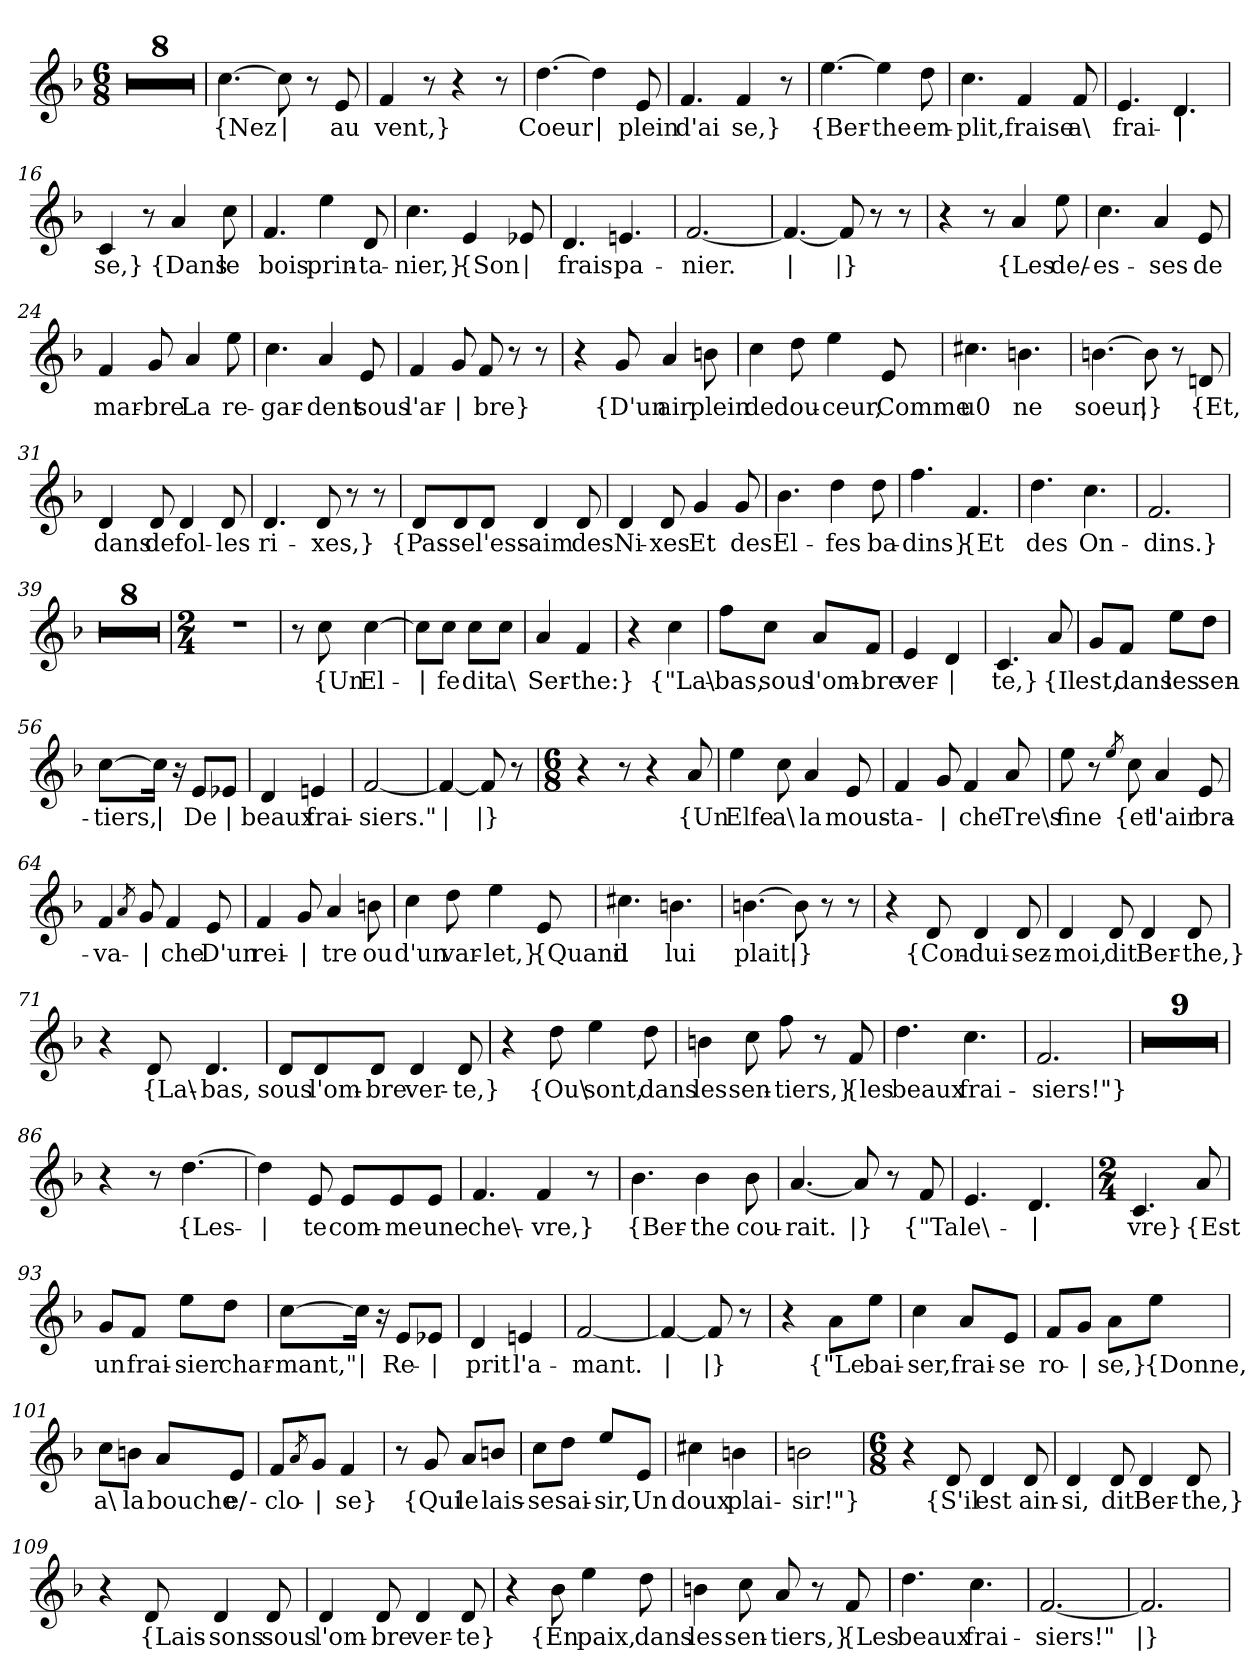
**kern	**text
*part1	*part1
*staff1	*staff1
*clefG2	*
*k[b-]	*
*M6/8	*
=1	=1
2.r	.
=2	=2
2.r	.
=3	=3
2.r	.
=4	=4
2.r	.
=5	=5
2.r	.
=6	=6
2.r	.
=7	=7
2.r	.
=8	=8
2.r	.
=9	=9
!	!LO:LY:b
[4.cc\	{Nez
!	!LO:LY:b
8cc\]	|
8r	.
!	!LO:LY:b
8e/	au
=10	=10
!	!LO:LY:b
4f/	vent,}
8r	.
4r	.
8r	.
=11	=11
!	!LO:LY:b
[4.dd\	Coeur
!	!LO:LY:b
4dd\]	|
!	!LO:LY:b
8e/	plein
=12	=12
!	!LO:LY:b
4.f/	d'ai
!	!LO:LY:b
4f/	se,}
8r	.
!!LO:LB:g=z
=13	=13
!	!LO:LY:b
[4.ee\	{Ber-
!	!LO:LY:b
4ee\]	-the
!	!LO:LY:b
8dd\	em-
=14	=14
!	!LO:LY:b
4.cc\	-plit,
!	!LO:LY:b
4f/	fraise
!	!LO:LY:b
8f/	a\
=15	=15
!	!LO:LY:b
4.e/	frai-
!	!LO:LY:b
4.d/	|
=16	=16
!	!LO:LY:b
4c/	-se,}
8r	.
!	!LO:LY:b
4a/	{Dans
!	!LO:LY:b
8cc\	le
=17	=17
!	!LO:LY:b
4.f/	bois
!	!LO:LY:b
4ee\	prin-
!	!LO:LY:b
8d/	-ta-
=18	=18
!	!LO:LY:b
4.cc\	-nier,}
!	!LO:LY:b
4e/	{Son
!	!LO:LY:b
8e-X/	|
=19	=19
!	!LO:LY:b
4.d/	frais
!	!LO:LY:b
4.en/	pa-
!!LO:LB:g=z
=20	=20
!	!LO:LY:b
[2.f/	-nier.
=21	=21
!	!LO:LY:b
4.f/_	|
!	!LO:LY:b
8f/]	|}
8r	.
8r	.
=22	=22
4r	.
8r	.
!	!LO:LY:b
4a/	{Les
!	!LO:LY:b
8ee\	de/-
=23	=23
!	!LO:LY:b
4.cc\	-es-
!	!LO:LY:b
4a/	-ses
!	!LO:LY:b
8e/	de
=24	=24
!	!LO:LY:b
4f/	mar-
!	!LO:LY:b
8g/	-bre
!	!LO:LY:b
4a/	La
!	!LO:LY:b
8ee\	re-
=25	=25
!	!LO:LY:b
4.cc\	-gar-
!	!LO:LY:b
4a/	-dent
!	!LO:LY:b
8e/	sous
=26	=26
!	!LO:LY:b
4f/	l'ar-
!	!LO:LY:b
8g/	|
!	!LO:LY:b
8f/	-bre}
8r	.
8r	.
!!LO:LB:g=z
=27	=27
4r	.
!	!LO:LY:b
8g/	{D'un
!	!LO:LY:b
4a/	air
!	!LO:LY:b
8bn\	plein
=28	=28
!	!LO:LY:b
4cc\	de
!	!LO:LY:b
8dd\	dou-
!	!LO:LY:b
4ee\	-ceur,
!	!LO:LY:b
8e/	Comme
=29	=29
!	!LO:LY:b
4.cc#X\	u0
!	!LO:LY:b
4.bn\	-ne
=30	=30
!	!LO:LY:b
[4.bn\	soeur,
!	!LO:LY:b
8b\]	|}
8r	.
!	!LO:LY:b
8dn/	{Et,
=31	=31
!	!LO:LY:b
4d/	dans
!	!LO:LY:b
8d/	de
!	!LO:LY:b
4d/	fol-
!	!LO:LY:b
8d/	-les
=32	=32
!	!LO:LY:b
4.d/	ri-
!	!LO:LY:b
8d/	-xes,}
8r	.
8r	.
!!LO:LB:g=z
=33	=33
!	!LO:LY:b
8d/L	{Pas-
!	!LO:LY:b
8d/	-se
!	!LO:LY:b
8d/J	l'ess-
!	!LO:LY:b
4d/	-aim
!	!LO:LY:b
8d/	des
=34	=34
!	!LO:LY:b
4d/	Ni-
!	!LO:LY:b
8d/	-xes
!	!LO:LY:b
4g/	Et
!	!LO:LY:b
8g/	des
=35	=35
!	!LO:LY:b
4.b-\	El-
!	!LO:LY:b
4dd\	-fes
!	!LO:LY:b
8dd\	ba-
=36	=36
!	!LO:LY:b
4.ff\	-dins}
!	!LO:LY:b
4.f/	{Et
=37	=37
!	!LO:LY:b
4.dd\	des
!	!LO:LY:b
4.cc\	On-
=38	=38
!	!LO:LY:b
2.f/	-dins.}
=39	=39
2.r	.
=40	=40
2.r	.
=41	=41
2.r	.
!!LO:LB:g=z
=42	=42
2.r	.
=43	=43
2.r	.
=44	=44
2.r	.
=45	=45
2.r	.
=46	=46
2.r	.
=47	=47
*M2/4	*
2r	.
=48	=48
8r	.
!	!LO:LY:b
8cc\	{Un
!	!LO:LY:b
[4cc\	El-
=49	=49
!	!LO:LY:b
8cc\L]	|
!	!LO:LY:b
8cc\J	-fe
!	!LO:LY:b
8cc\L	dit
!	!LO:LY:b
8cc\J	a\
=50	=50
!	!LO:LY:b
4a/	Ser-
!	!LO:LY:b
4f/	-the:}
=51	=51
4r	.
!	!LO:LY:b
4cc\	{"La\-
=52	=52
!	!LO:LY:b
8ff\L	-bas,
!	!LO:LY:b
8cc\J	sous
!	!LO:LY:b
8a/L	l'om-
!	!LO:LY:b
8f/J	-bre
=53	=53
!	!LO:LY:b
4e/	ver-
!	!LO:LY:b
4d/	|
!!LO:LB:g=z
=54	=54
!	!LO:LY:b
4.c/	-te,}
!	!LO:LY:b
8a/	{Il
=55	=55
!	!LO:LY:b
8g/L	est,
!	!LO:LY:b
8f/J	dans
!	!LO:LY:b
8ee\L	les
!	!LO:LY:b
8dd\J	sen-
=56	=56
!	!LO:LY:b
[8cc\L	-tiers,
!	!LO:LY:b
16cc\Jk]	|
16r	.
!	!LO:LY:b
8e/L	De
!	!LO:LY:b
8e-X/J	|
=57	=57
!	!LO:LY:b
4d/	beaux
!	!LO:LY:b
4en/	frai-
=58	=58
!	!LO:LY:b
[2f/	-siers."
=59	=59
!	!LO:LY:b
4f/_	|
!	!LO:LY:b
8f/]	|}
8r	.
=60	=60
*M6/8	*
4r	.
8r	.
4r	.
!	!LO:LY:b
8a/	{Un
=61	=61
!	!LO:LY:b
4ee\	Elfe
!	!LO:LY:b
8cc\	a\
!	!LO:LY:b
4a/	la
!	!LO:LY:b
8e/	mous-
!!LO:LB:g=z
=62	=62
!	!LO:LY:b
4f/	-ta-
!	!LO:LY:b
8g/	|
!	!LO:LY:b
4f/	-che
!	!LO:LY:b
8a/	Tre\s
=63	=63
!	!LO:LY:b
8ee\	fine
8r	.
8qee/	.
!	!LO:LY:b
8cc\	{et
!	!LO:LY:b
4a/	l'air
!	!LO:LY:b
8e/	bra-
=64	=64
!	!LO:LY:b
4f/	-va-
8qa/	.
!	!LO:LY:b
8g/	|
!	!LO:LY:b
4f/	-che
!	!LO:LY:b
8e/	D'un
=65	=65
!	!LO:LY:b
4f/	rei-
!	!LO:LY:b
8g/	|
!	!LO:LY:b
4a/	-tre
!	!LO:LY:b
8bn\	ou
=66	=66
!	!LO:LY:b
4cc\	d'un
!	!LO:LY:b
8dd\	var-
!	!LO:LY:b
4ee\	-let,}
!	!LO:LY:b
8e/	{Quand
=67	=67
!	!LO:LY:b
4.cc#X\	il
!	!LO:LY:b
4.bn\	lui
!!LO:LB:g=z
=68	=68
!	!LO:LY:b
[4.bn\	plait.
!	!LO:LY:b
8b\]	|}
8r	.
8r	.
=69	=69
4r	.
!	!LO:LY:b
8d/	{Con-
!	!LO:LY:b
4d/	-dui-
!	!LO:LY:b
8d/	-sez-
=70	=70
!	!LO:LY:b
4d/	-moi,
!	!LO:LY:b
8d/	dit
!	!LO:LY:b
4d/	Ber-
!	!LO:LY:b
8d/	-the,}
=71	=71
4r	.
!	!LO:LY:b
8d/	{La\-
!	!LO:LY:b
4.d/	-bas,
=72	=72
!	!LO:LY:b
8d/L	sous
!	!LO:LY:b
8d/	l'om-
!	!LO:LY:b
8d/J	-bre
!	!LO:LY:b
4d/	ver-
!	!LO:LY:b
8d/	-te,}
!!LO:LB:g=z
=73	=73
4r	.
!	!LO:LY:b
8dd\	{Ou\
!	!LO:LY:b
4ee\	sont,
!	!LO:LY:b
8dd\	dans
=74	=74
!	!LO:LY:b
4bn\	les
!	!LO:LY:b
8cc\	sen-
!	!LO:LY:b
8ff\	-tiers,}
8r	.
!	!LO:LY:b
8f/	{les
=75	=75
!	!LO:LY:b
4.dd\	beaux
!	!LO:LY:b
4.cc\	frai-
=76	=76
!	!LO:LY:b
2.f/	-siers!"}
=77	=77
2.r	.
=78	=78
2.r	.
=79	=79
2.r	.
=80	=80
2.r	.
=81	=81
2.r	.
=82	=82
2.r	.
=83	=83
2.r	.
!!LO:PB:g=z
=84	=84
2.r	.
=85	=85
2.r	.
=86	=86
4r	.
8r	.
!	!LO:LY:b
[4.dd\	{Les-
=87	=87
!	!LO:LY:b
4dd\]	|
!	!LO:LY:b
8e/	-te
!	!LO:LY:b
8e/L	com-
!	!LO:LY:b
8e/	-me
!	!LO:LY:b
8e/J	une
=88	=88
!	!LO:LY:b
4.f/	che\-
!	!LO:LY:b
4f/	-vre,}
8r	.
=89	=89
!	!LO:LY:b
4.b-\	{Ber-
!	!LO:LY:b
4b-\	-the
!	!LO:LY:b
8b-\	cou-
=90	=90
!	!LO:LY:b
[4.a/	-rait.
!	!LO:LY:b
8a/]	|}
8r	.
!	!LO:LY:b
8f/	{"Ta
=91	=91
!	!LO:LY:b
4.e/	le\-
!	!LO:LY:b
4.d/	|
!!LO:LB:g=z
=92	=92
*M2/4	*
!	!LO:LY:b
4.c/	-vre}
!	!LO:LY:b
8a/	{Est
=93	=93
!	!LO:LY:b
8g/L	un
!	!LO:LY:b
8f/J	frai-
!	!LO:LY:b
8ee\L	-sier
!	!LO:LY:b
8dd\J	char-
=94	=94
!	!LO:LY:b
[8cc\L	-mant,"
!	!LO:LY:b
16cc\Jk]	|
16r	.
!	!LO:LY:b
8e/L	Re-
!	!LO:LY:b
8e-X/J	|
=95	=95
!	!LO:LY:b
4d/	-prit
!	!LO:LY:b
4en/	l'a-
=96	=96
!	!LO:LY:b
[2f/	-mant.
=97	=97
!	!LO:LY:b
4f/_	|
!	!LO:LY:b
8f/]	|}
8r	.
=98	=98
4r	.
!	!LO:LY:b
8a\L	{"Le
!	!LO:LY:b
8ee\J	bai-
=99	=99
!	!LO:LY:b
4cc\	-ser,
!	!LO:LY:b
8a/L	frai-
!	!LO:LY:b
8e/J	-se
!!LO:LB:g=z
=100	=100
!	!LO:LY:b
8f/L	ro-
!	!LO:LY:b
8g/J	|
!	!LO:LY:b
8a\L	-se,}
!	!LO:LY:b
8ee\J	{Donne,
=101	=101
!	!LO:LY:b
8cc\L	a\
!	!LO:LY:b
8bn\J	la
!	!LO:LY:b
8a/L	bouche
!	!LO:LY:b
8e/J	e/-
=102	=102
!	!LO:LY:b
8f/L	-clo-
8qa/	.
!	!LO:LY:b
8g/J	|
!	!LO:LY:b
4f/	-se}
=103	=103
8r	.
!	!LO:LY:b
8g/	{Qui
!	!LO:LY:b
8a/L	le
!	!LO:LY:b
8bn/J	lais-
=104	=104
!	!LO:LY:b
8cc\L	-se
!	!LO:LY:b
8dd\J	sai-
!	!LO:LY:b
8ee/L	-sir,
!	!LO:LY:b
8e/J	Un
=105	=105
!	!LO:LY:b
4cc#X\	doux
!	!LO:LY:b
4bn\	plai-
=106	=106
!	!LO:LY:b
2bn\	-sir!"}
!!LO:LB:g=z
=107	=107
*M6/8	*
4r	.
!	!LO:LY:b
8d/	{S'il
!	!LO:LY:b
4d/	est
!	!LO:LY:b
8d/	ain-
=108	=108
!	!LO:LY:b
4d/	-si,
!	!LO:LY:b
8d/	dit
!	!LO:LY:b
4d/	Ber-
!	!LO:LY:b
8d/	-the,}
=109	=109
4r	.
!	!LO:LY:b
8d/	{Lais-
!	!LO:LY:b
4d/	-sons
!	!LO:LY:b
8d/	sous
=110	=110
!	!LO:LY:b
4d/	l'om-
!	!LO:LY:b
8d/	-bre
!	!LO:LY:b
4d/	ver-
!	!LO:LY:b
8d/	-te}
=111	=111
4r	.
!	!LO:LY:b
8b-\	{En
!	!LO:LY:b
4ee\	paix,
!	!LO:LY:b
8dd\	dans
!!LO:LB:g=z
=112	=112
!	!LO:LY:b
4bn\	les
!	!LO:LY:b
8cc\	sen-
!	!LO:LY:b
8a/	-tiers,}
8r	.
!	!LO:LY:b
8f/	{Les
=113	=113
!	!LO:LY:b
4.dd\	beaux
!	!LO:LY:b
4.cc\	frai-
=114	=114
!	!LO:LY:b
[2.f/	-siers!"
=115	=115
!	!LO:LY:b
2.f/]	|}
=	=
*-	*-
